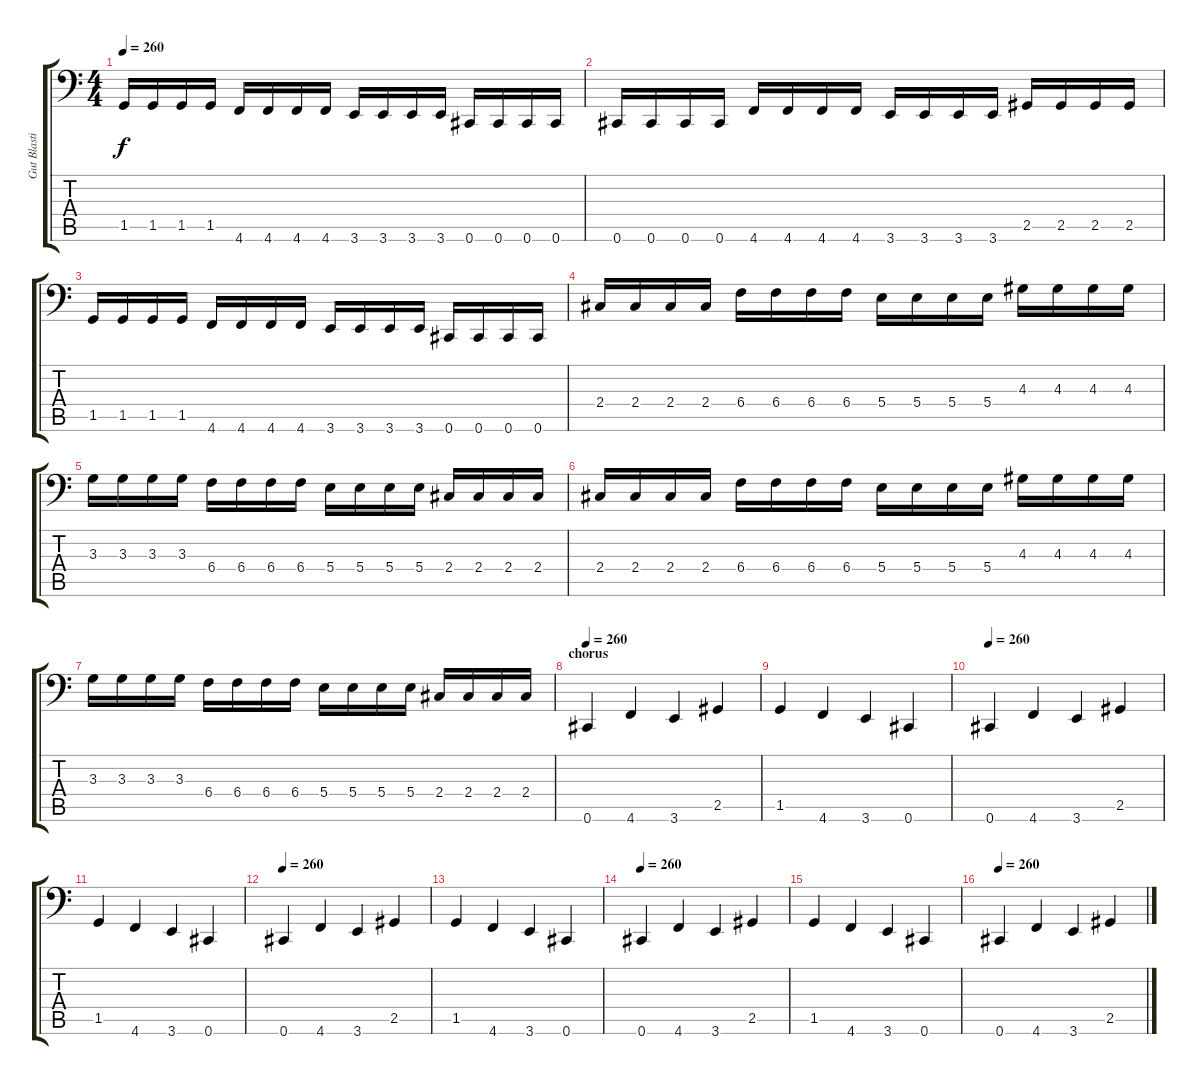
\track ("Gut Blasting Pathogenic Decimator" "Gut Blasti") {instrument fretlessbass}
\staff {score tabs}
\tuning (Db3 Ab2 E2 B1 Gb1 Db1) {hide}
\ts (4 4)
\tempo 260
\clef f4
\ks c
1.5.16{dy f} 1.5.16 1.5.16 1.5.16 4.6.16 4.6.16 4.6.16 4.6.16 3.6.16 3.6.16 3.6.16 3.6.16 0.6.16 0.6.16 0.6.16 0.6.16 |
0.6.16 0.6.16 0.6.16 0.6.16 4.6.16 4.6.16 4.6.16 4.6.16 3.6.16 3.6.16 3.6.16 3.6.16 2.5.16 2.5.16 2.5.16 2.5.16 |
1.5.16 1.5.16 1.5.16 1.5.16 4.6.16 4.6.16 4.6.16 4.6.16 3.6.16 3.6.16 3.6.16 3.6.16 0.6.16 0.6.16 0.6.16 0.6.16 |
2.4.16 2.4.16 2.4.16 2.4.16 6.4.16 6.4.16 6.4.16 6.4.16 5.4.16 5.4.16 5.4.16 5.4.16 4.3.16 4.3.16 4.3.16 4.3.16 |
3.3.16 3.3.16 3.3.16 3.3.16 6.4.16 6.4.16 6.4.16 6.4.16 5.4.16 5.4.16 5.4.16 5.4.16 2.4.16 2.4.16 2.4.16 2.4.16 |
2.4.16 2.4.16 2.4.16 2.4.16 6.4.16 6.4.16 6.4.16 6.4.16 5.4.16 5.4.16 5.4.16 5.4.16 4.3.16 4.3.16 4.3.16 4.3.16 |
3.3.16 3.3.16 3.3.16 3.3.16 6.4.16 6.4.16 6.4.16 6.4.16 5.4.16 5.4.16 5.4.16 5.4.16 2.4.16 2.4.16 2.4.16 2.4.16 |
\section ("" "chorus")
\tempo 260
0.6.4 4.6.4 3.6.4 2.5.4 |
1.5.4 4.6.4 3.6.4 0.6.4 |
\tempo 260
0.6.4 4.6.4 3.6.4 2.5.4 |
1.5.4 4.6.4 3.6.4 0.6.4 |
\tempo 260
0.6.4 4.6.4 3.6.4 2.5.4 |
1.5.4 4.6.4 3.6.4 0.6.4 |
\tempo 260
0.6.4 4.6.4 3.6.4 2.5.4 |
1.5.4 4.6.4 3.6.4 0.6.4 |
\tempo 260
0.6.4 4.6.4 3.6.4 2.5.4
